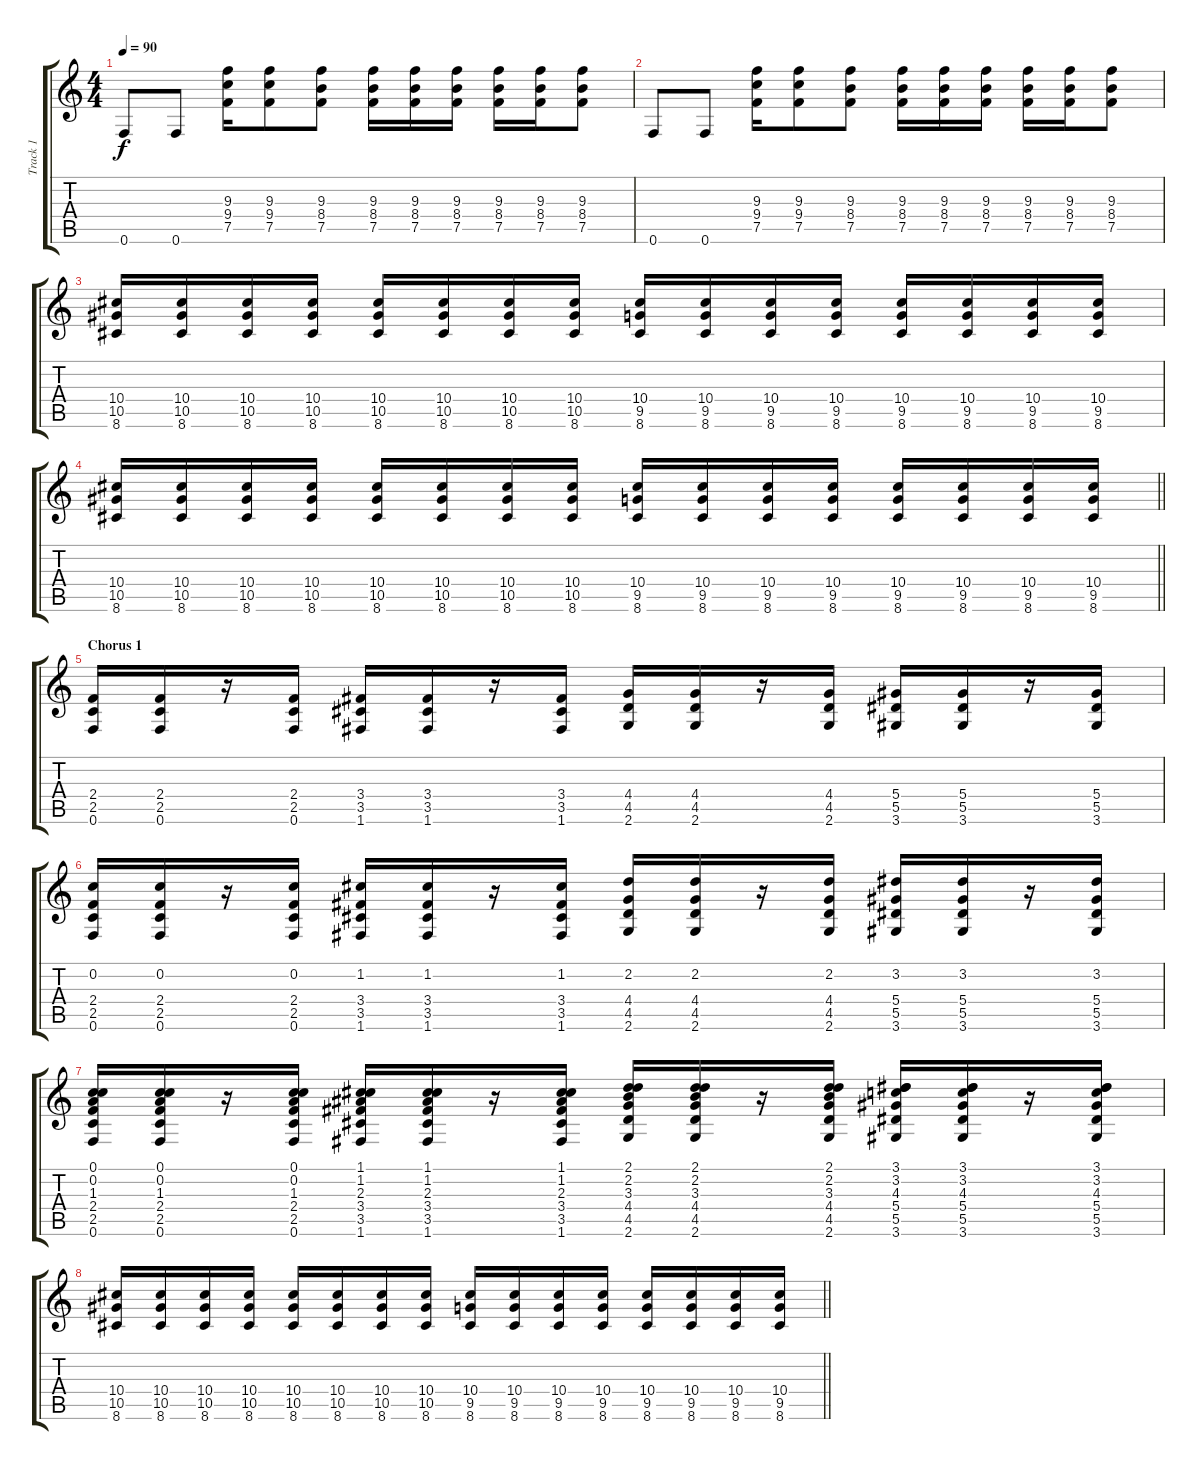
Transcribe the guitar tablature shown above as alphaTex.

\track ("Track 1" "Track 1") {instrument overdrivenguitar}
\staff {score tabs}
\tuning (C4 C4 Ab3 Eb3 Bb2 F2) {hide}
\ts (4 4)
\tempo 90
\clef g2
\ks c
0.6.8{dy f} 0.6.8 (9.3 9.4 7.5).16 (9.3 9.4 7.5).8 (9.3 8.4 7.5).8 (9.3 8.4 7.5).16 (9.3 8.4 7.5).16 (9.3 8.4 7.5).16 (9.3 8.4 7.5).16 (9.3 8.4 7.5).16 (9.3 8.4 7.5).8 |
0.6.8 0.6.8 (9.3 9.4 7.5).16 (9.3 9.4 7.5).8 (9.3 8.4 7.5).8 (9.3 8.4 7.5).16 (9.3 8.4 7.5).16 (9.3 8.4 7.5).16 (9.3 8.4 7.5).16 (9.3 8.4 7.5).16 (9.3 8.4 7.5).8 |
(10.4 10.5 8.6).16 (10.4 10.5 8.6).16 (10.4 10.5 8.6).16 (10.4 10.5 8.6).16 (10.4 10.5 8.6).16 (10.4 10.5 8.6).16 (10.4 10.5 8.6).16 (10.4 10.5 8.6).16 (10.4 9.5 8.6).16 (10.4 9.5 8.6).16 (10.4 9.5 8.6).16 (10.4 9.5 8.6).16 (10.4 9.5 8.6).16 (10.4 9.5 8.6).16 (10.4 9.5 8.6).16 (10.4 9.5 8.6).16 |
\barLineRight lightlight
(10.4 10.5 8.6).16 (10.4 10.5 8.6).16 (10.4 10.5 8.6).16 (10.4 10.5 8.6).16 (10.4 10.5 8.6).16 (10.4 10.5 8.6).16 (10.4 10.5 8.6).16 (10.4 10.5 8.6).16 (10.4 9.5 8.6).16 (10.4 9.5 8.6).16 (10.4 9.5 8.6).16 (10.4 9.5 8.6).16 (10.4 9.5 8.6).16 (10.4 9.5 8.6).16 (10.4 9.5 8.6).16 (10.4 9.5 8.6).16 |
\section ("" "Chorus 1")
(2.4 2.5 0.6).16 (2.4 2.5 0.6).16 r.16 (2.4 2.5 0.6).16 (3.4 3.5 1.6).16 (3.4 3.5 1.6).16 r.16 (3.4 3.5 1.6).16 (4.4 4.5 2.6).16 (4.4 4.5 2.6).16 r.16 (4.4 4.5 2.6).16 (5.4 5.5 3.6).16 (5.4 5.5 3.6).16 r.16 (5.4 5.5 3.6).16 |
(0.2 2.4 2.5 0.6).16 (0.2 2.4 2.5 0.6).16 r.16 (0.2 2.4 2.5 0.6).16 (1.2 3.4 3.5 1.6).16 (1.2 3.4 3.5 1.6).16 r.16 (1.2 3.4 3.5 1.6).16 (2.2 4.4 4.5 2.6).16 (2.2 4.4 4.5 2.6).16 r.16 (2.2 4.4 4.5 2.6).16 (3.2 5.4 5.5 3.6).16 (3.2 5.4 5.5 3.6).16 r.16 (3.2 5.4 5.5 3.6).16 |
(0.1 0.2 1.3 2.4 2.5 0.6).16 (0.1 0.2 1.3 2.4 2.5 0.6).16 r.16 (0.1 0.2 1.3 2.4 2.5 0.6).16 (1.1 1.2 2.3 3.4 3.5 1.6).16 (1.1 1.2 2.3 3.4 3.5 1.6).16 r.16 (1.1 1.2 2.3 3.4 3.5 1.6).16 (2.1 2.2 3.3 4.4 4.5 2.6).16 (2.1 2.2 3.3 4.4 4.5 2.6).16 r.16 (2.1 2.2 3.3 4.4 4.5 2.6).16 (3.1 3.2 4.3 5.4 5.5 3.6).16 (3.1 3.2 4.3 5.4 5.5 3.6).16 r.16 (3.1 3.2 4.3 5.4 5.5 3.6).16 |
\barLineRight lightlight
(10.4 10.5 8.6).16 (10.4 10.5 8.6).16 (10.4 10.5 8.6).16 (10.4 10.5 8.6).16 (10.4 10.5 8.6).16 (10.4 10.5 8.6).16 (10.4 10.5 8.6).16 (10.4 10.5 8.6).16 (10.4 9.5 8.6).16 (10.4 9.5 8.6).16 (10.4 9.5 8.6).16 (10.4 9.5 8.6).16 (10.4 9.5 8.6).16 (10.4 9.5 8.6).16 (10.4 9.5 8.6).16 (10.4 9.5 8.6).16
